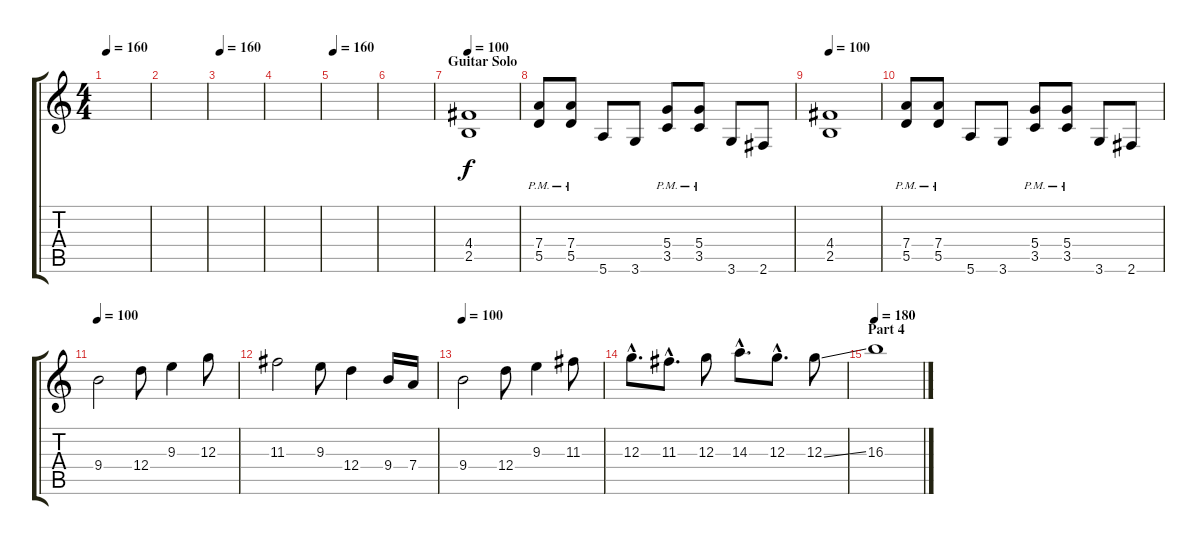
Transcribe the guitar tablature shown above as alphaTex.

\track "" {instrument distortionguitar}
\staff {score tabs}
\tuning (E4 B3 G3 D3 A2 E2) {hide}
\ts (4 4)
\tempo 160
\clef g2
\ks c
|
|
\tempo 160
|
|
\tempo 160
|
|
\section ("" "Guitar Solo")
\tempo 100
(4.4 2.5).1 |
(7.4{pm} 5.5{pm}).8 (7.4{pm} 5.5{pm}).8 5.6.8 3.6.8 (5.4{pm} 3.5{pm}).8 (5.4{pm} 3.5{pm}).8 3.6.8 2.6.8 |
\tempo 100
(4.4 2.5).1 |
(7.4{pm} 5.5{pm}).8 (7.4{pm} 5.5{pm}).8 5.6.8 3.6.8 (5.4{pm} 3.5{pm}).8 (5.4{pm} 3.5{pm}).8 3.6.8 2.6.8 |
\tempo 100
9.4.2 12.4.8 9.3.4 12.3.8 |
11.3.2 9.3.8 12.4.4 9.4.16 7.4.16 |
\tempo 100
9.4.2 12.4.8 9.3.4 11.3.8 |
12.3{hac}.8{d} 11.3{hac}.8{d} 12.3.8 14.3{hac}.8{d} 12.3{hac}.8{d} 12.3{ss}.8 |
\section ("" "Part 4")
\tempo 180
16.3.1
